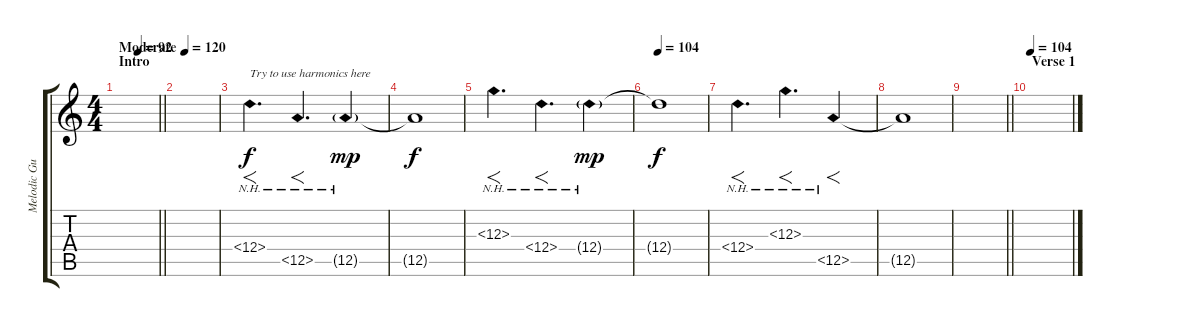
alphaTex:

\track ("Melodic Guitar" "Melodic Gu") {instrument overdrivenguitar}
\staff {score tabs}
\tuning (E4 B3 G3 D3 A2 E2) {hide}
\ts (4 4)
\section ("" "Intro")
\tempo (120 "Moderate")
\tempo (92 0.5)
\tempo (120 "Moderate")
\clef g2
\barLineRight lightlight
\ks c
|
|
12.4{nh}.4{f d txt "Try to use harmonics here"} 12.5{nh}.4{f d} 12.5{nh g}.4{dy mp} |
12.5{t}.1{dy f volume 0} |
12.3{nh}.4{f d volume 14} 12.4{nh}.4{f d} 12.4{nh g}.4{dy mp} |
\tempo 104
12.4{t}.1{dy f volume 0} |
12.4{nh}.4{f d volume 14} 12.3{nh}.4{f d} 12.5{nh}.4{f} |
12.5{t}.1{volume 0} |
\barLineRight lightlight
|
\section ("" "Verse 1")
\tempo 104
